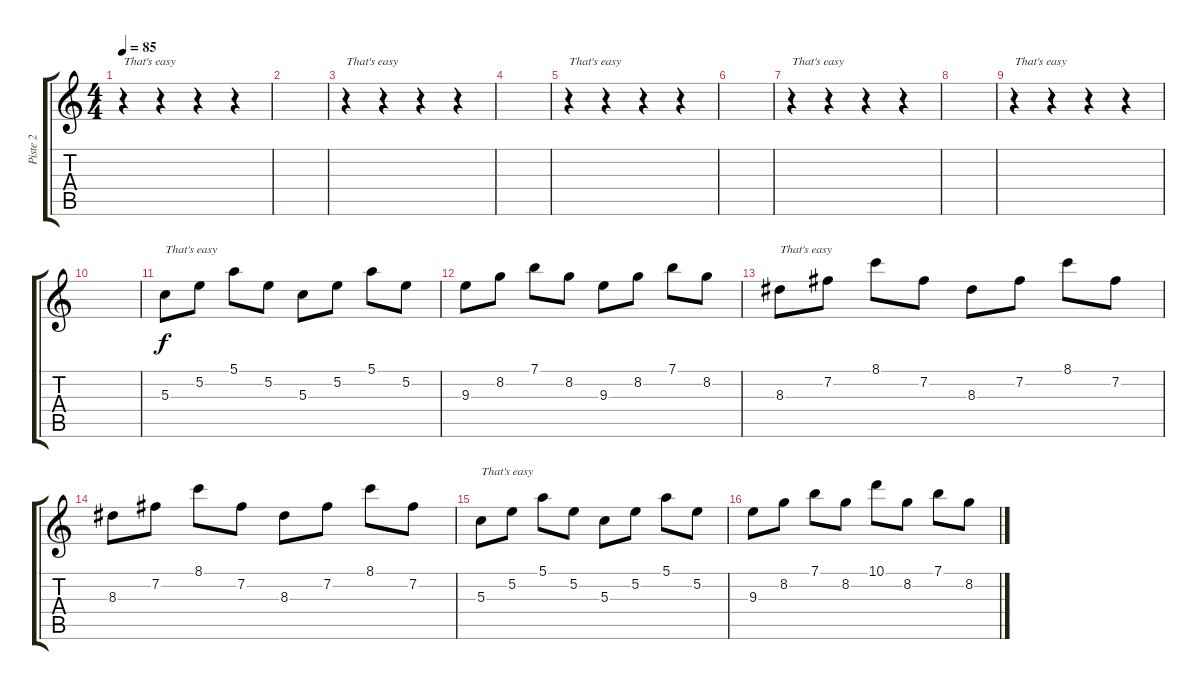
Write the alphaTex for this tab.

\track ("Piste 2" "Piste 2") {instrument acousticguitarnylon}
\staff {score tabs}
\tuning (E4 B3 G3 D3 A2 E2) {hide}
\ts (4 4)
\tempo 85
\clef g2
\ks c
r.4{txt "That's easy" dy f} r.4 r.4 r.4 |
|
r.4{txt "That's easy"} r.4 r.4 r.4 |
|
r.4{txt "That's easy"} r.4 r.4 r.4 |
|
r.4{txt "That's easy"} r.4 r.4 r.4 |
|
r.4{txt "That's easy"} r.4 r.4 r.4 |
|
5.3.8{txt "That's easy"} 5.2.8 5.1.8 5.2.8 5.3.8 5.2.8 5.1.8 5.2.8 |
9.3.8 8.2.8 7.1.8 8.2.8 9.3.8 8.2.8 7.1.8 8.2.8 |
8.3.8{txt "That's easy"} 7.2.8 8.1.8 7.2.8 8.3.8 7.2.8 8.1.8 7.2.8 |
8.3.8 7.2.8 8.1.8 7.2.8 8.3.8 7.2.8 8.1.8 7.2.8 |
5.3.8{txt "That's easy"} 5.2.8 5.1.8 5.2.8 5.3.8 5.2.8 5.1.8 5.2.8 |
9.3.8 8.2.8 7.1.8 8.2.8 10.1.8 8.2.8 7.1.8 8.2.8
